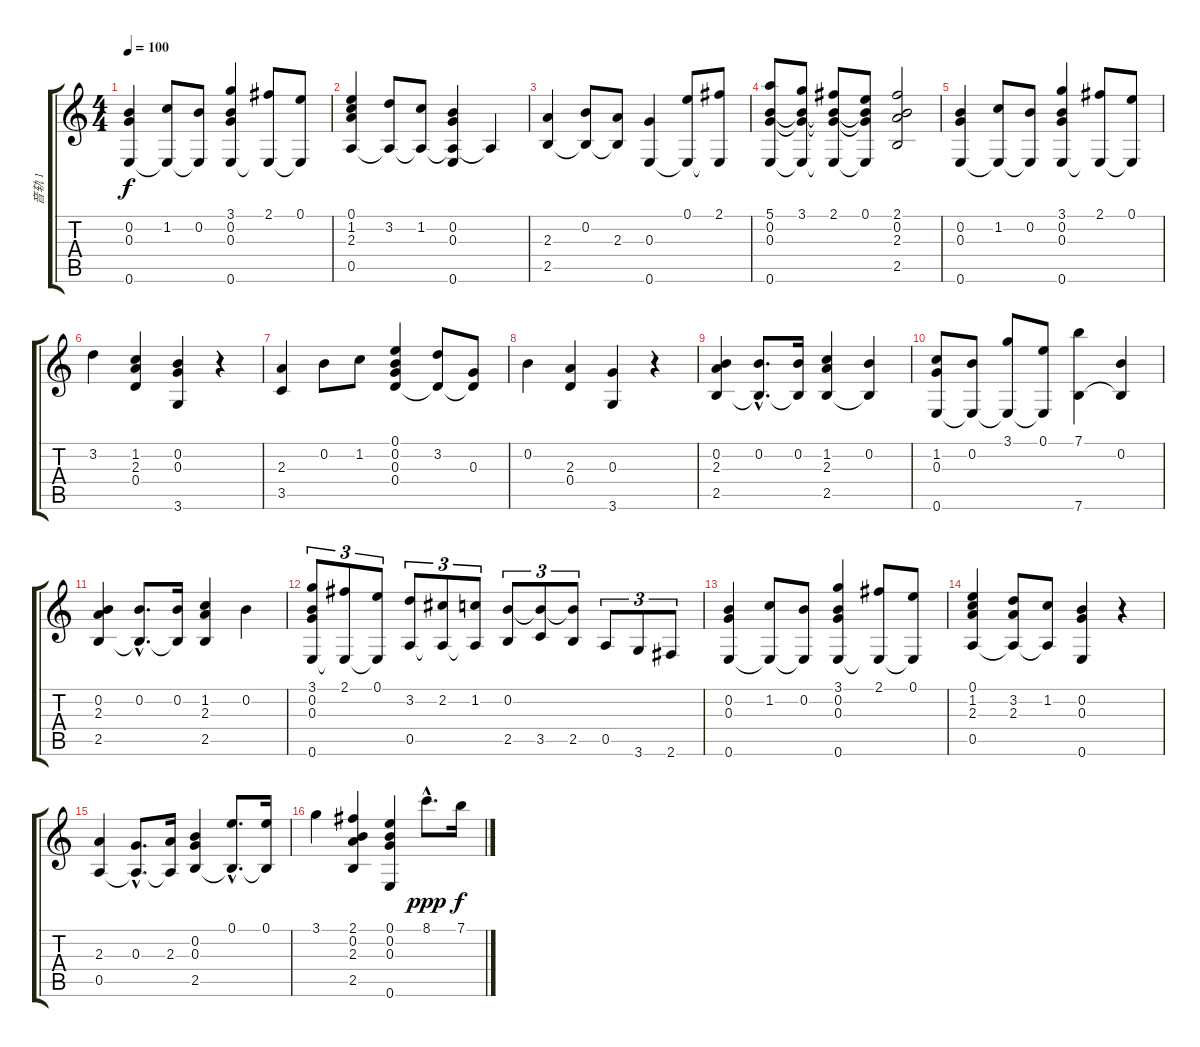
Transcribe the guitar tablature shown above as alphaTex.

\track ("音轨 1" "音轨 1") {instrument acousticguitarnylon}
\staff {score tabs}
\tuning (E4 B3 G3 D3 A2 E2) {hide}
\ts (4 4)
\tempo 100
\clef g2
\ks c
(0.2 0.3 0.6).4{dy f instrument acousticguitarnylon} (1.2 0.6{t}).8 (0.2 0.6{t}).8 (3.1 0.2 0.3 0.6).4 (2.1 0.6{t}).8 (0.1 0.6{t}).8 |
(0.1 1.2 2.3 0.5).4 (3.2 0.5{t}).8 (1.2 0.5{t}).8 (0.2 0.3 0.5{t} 0.6).4 0.5{t}.4 |
(2.3 2.5).4 (0.2 2.5{t}).8 (2.3 2.5{t}).8 (0.3 0.6).4 (0.1 0.6{t}).8 (2.1 0.6{t}).8 |
(5.1 0.2 0.3 0.6).8 (3.1 0.2{t} 0.3{t} 0.6{t}).8 (2.1 0.2{t} 0.3{t} 0.6{t}).8 (0.1 0.2{t} 0.3{t} 0.6{t}).8 (2.1 0.2 2.3 2.5).2 |
(0.2 0.3 0.6).4 (1.2 0.6{t}).8 (0.2 0.6{t}).8 (3.1 0.2 0.3 0.6).4 (2.1 0.6{t}).8 (0.1 0.6{t}).8 |
3.2.4 (1.2 2.3 0.4).4 (0.2 0.3 3.6).4 r.4 |
(2.3 3.5).4 0.2.8 1.2.8 (0.1 0.2 0.3 0.4).4 (3.2 0.4{t}).8 (0.3 0.4{t}).8 |
0.2.4 (2.3 0.4).4 (0.3 3.6).4 r.4 |
(0.2 2.3 2.5).4 (0.2{hac} 2.5{hac t}).8{d} (0.2 2.5{t}).16 (1.2 2.3 2.5).4 (0.2 2.5{t}).4 |
(1.2 0.3 0.6).8 (0.2 0.6{t}).8 (3.1 0.6{t}).8 (0.1 0.6{t}).8 (7.1 7.6).4 (0.2 7.6{t}).4 |
(0.2 2.3 2.5).4 (0.2{hac} 2.5{hac t}).8{d} (0.2 2.5{t}).16 (1.2 2.3 2.5).4 0.2.4 |
(3.1 0.2 0.3 0.6).8{tu (3 2)} (2.1 0.6{t}).8{tu (3 2)} (0.1 0.6{t}).8{tu (3 2)} (3.2 0.5).8{tu (3 2)} (2.2 0.5{t}).8{tu (3 2)} (1.2 0.5{t}).8{tu (3 2)} (0.2 2.5).8{tu (3 2)} (0.2{t} 3.5).8{tu (3 2)} (0.2{t} 2.5).8{tu (3 2)} 0.5.8{tu (3 2)} 3.6.8{tu (3 2)} 2.6.8{tu (3 2)} |
(0.2 0.3 0.6).4 (1.2 0.6{t}).8 (0.2 0.6{t}).8 (3.1 0.2 0.3 0.6).4 (2.1 0.6{t}).8 (0.1 0.6{t}).8 |
(0.1 1.2 2.3 0.5).4 (3.2 2.3 0.5{t}).8 (1.2 0.5{t}).8 (0.2 0.3 0.6).4 r.4 |
(2.3 0.5).4 (0.3{hac} 0.5{hac t}).8{d} (2.3 0.5{t}).16 (0.2 0.3 2.5).4 (0.1{hac} 2.5{hac t}).8{d} (0.1 2.5{t}).16 |
3.1.4 (2.1 0.2 2.3 2.5).4 (0.1 0.2 0.3 0.6).4 8.1{hac}.8{d dy ppp} 7.1.16{dy f}
